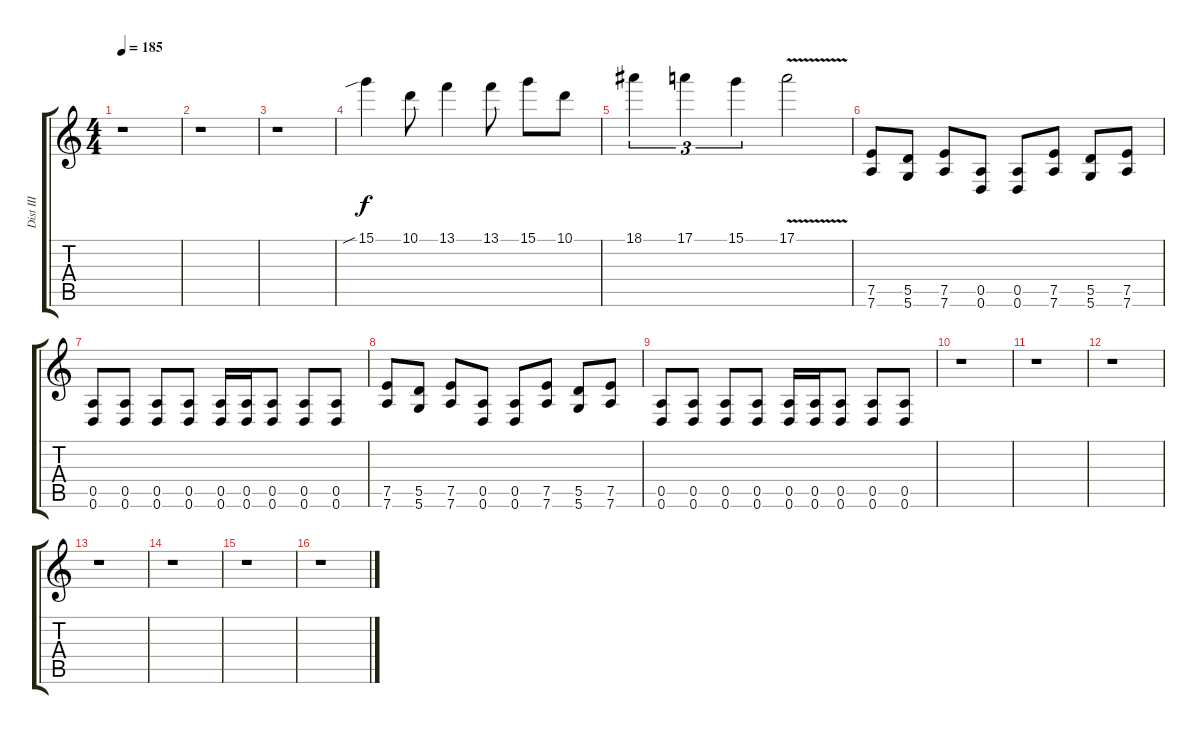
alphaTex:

\track ("Dist III" "Dist III") {instrument distortionguitar}
\staff {score tabs}
\tuning (E4 B3 G3 D3 A2 D2) {hide}
\ts (4 4)
\tempo 185
\clef g2
\ks c
r.1{dy f} |
r.1 |
r.1 |
15.1{sib}.4 10.1.8 13.1.4 13.1.8 15.1.8 10.1.8 |
18.1.4{tu (3 2)} 17.1.4{tu (3 2)} 15.1.4{tu (3 2)} 17.1{v}.2 |
(7.5 7.6).8 (5.5 5.6).8 (7.5 7.6).8 (0.5 0.6).8 (0.5 0.6).8 (7.5 7.6).8 (5.5 5.6).8 (7.5 7.6).8 |
(0.5 0.6).8 (0.5 0.6).8 (0.5 0.6).8 (0.5 0.6).8 (0.5 0.6).16 (0.5 0.6).16 (0.5 0.6).8 (0.5 0.6).8 (0.5 0.6).8 |
(7.5 7.6).8 (5.5 5.6).8 (7.5 7.6).8 (0.5 0.6).8 (0.5 0.6).8 (7.5 7.6).8 (5.5 5.6).8 (7.5 7.6).8 |
(0.5 0.6).8 (0.5 0.6).8 (0.5 0.6).8 (0.5 0.6).8 (0.5 0.6).16 (0.5 0.6).16 (0.5 0.6).8 (0.5 0.6).8 (0.5 0.6).8 |
r.1 |
r.1 |
r.1 |
r.1 |
r.1 |
r.1 |
r.1
